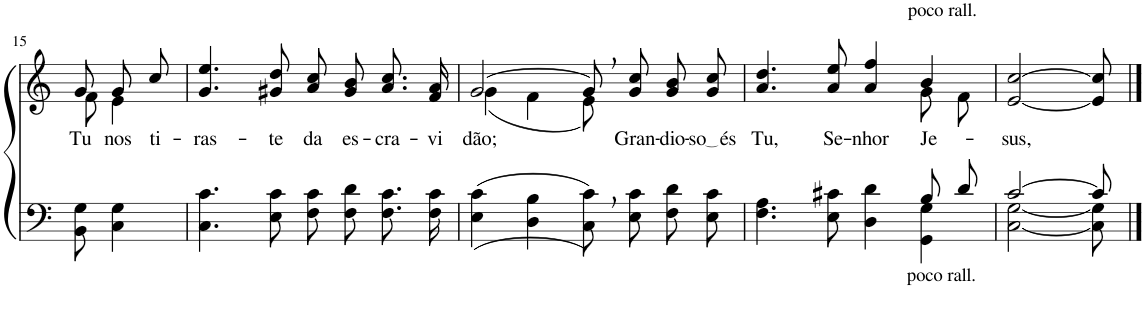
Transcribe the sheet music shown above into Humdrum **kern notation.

**kern	**kern	**text
*part2	*part1	*part1
*staff2	*staff1	*staff1
*I"Parte III e IV	*I"Parte I e II	*
!!LO:PB:g=z
*clefF4	*clefG2	*
*Trd1c2	*Trd1c2	*
*k[]	*k[]	*
*M4/4	*M4/4	*
=15	=15	=15
*	*^	*
!	!	!	!LO:LY:b
8BB\ 8G\	8g/	8f\	Tu
!	!	!	!LO:LY:b
4C\ 4G\	8g/L	4e\	nos
!	!	!	!LO:LY:b
.	8cc/J	.	ti-
*	*v	*v	*
=16	=16	=16
!	!	!LO:LY:b
4.C\ 4.c\	4.g/ 4.ee/	-ras-
!	!	!LO:LY:b
8E\ 8c\	8g#X/ 8dd/	-te
!	!	!LO:LY:b
8F\ 8c\L	8a/ 8cc/L	da
!	!	!LO:LY:b
8F\ 8d\J	8g#/ 8b/J	es-
!	!	!LO:LY:b
8.F\ 8.c\L	8.a/ 8.cc/L	-cra-
!	!	!LO:LY:b
16F\ 16c\Jk	16f/ 16a/Jk	-vi-
=17	=17	=17
*	*^	*
!	!	!	!LO:LY:b
((4E\ 4c\	[2g/	(4g\	-dão;
4D\ 4B\	.	4f\	.
8C,\ 8c,\L))	8g,/L]	8e\)	.
!	!	!	!LO:LY:b
8E\ 8c\J	8g/ 8cc/J	4.ryy	Gran-
!	!	!	!LO:LY:b
8F\ 8d\L	8g/ 8b/L	.	-dio-
!	!	!	!LO:LY:b
8E\ 8c\J	8g/ 8cc/J	.	so és
=18	=18	=18	=18
*^	*	*	*
!	!	!	!	!LO:LY:b
2.ryy	4.F\ 4.A\	4.a/ 4.dd/	2.ryy	Tu,
!	!	!	!	!LO:LY:b
.	8E\ 8c#X\	8a/ 8ee/	.	Se-
!	!	!LO:TX:a:t=poco rall.	!	!
!	!LO:TX:b:t=poco rall.	!	!	!
!	!	!	!	!LO:LY:b
.	4D\ 4d\	4a/ 4ff/	.	-nhor
!	!	!	!	!LO:LY:b
8B/L	4GG\ 4G\	4b/	8g\L	Je-
8d/J	.	.	8f\J	.
=19	=19	=19	=19	=19
!	!	!	!	!LO:LY:b
*	*	*v	*v	*
[2c/	[2C\ [2G\	[2e/ [2cc/	-sus,
8c/]	8C\] 8G\]	8e/] 8cc/]	.
*v	*v	*	*
==	==	==
*-	*-	*-
